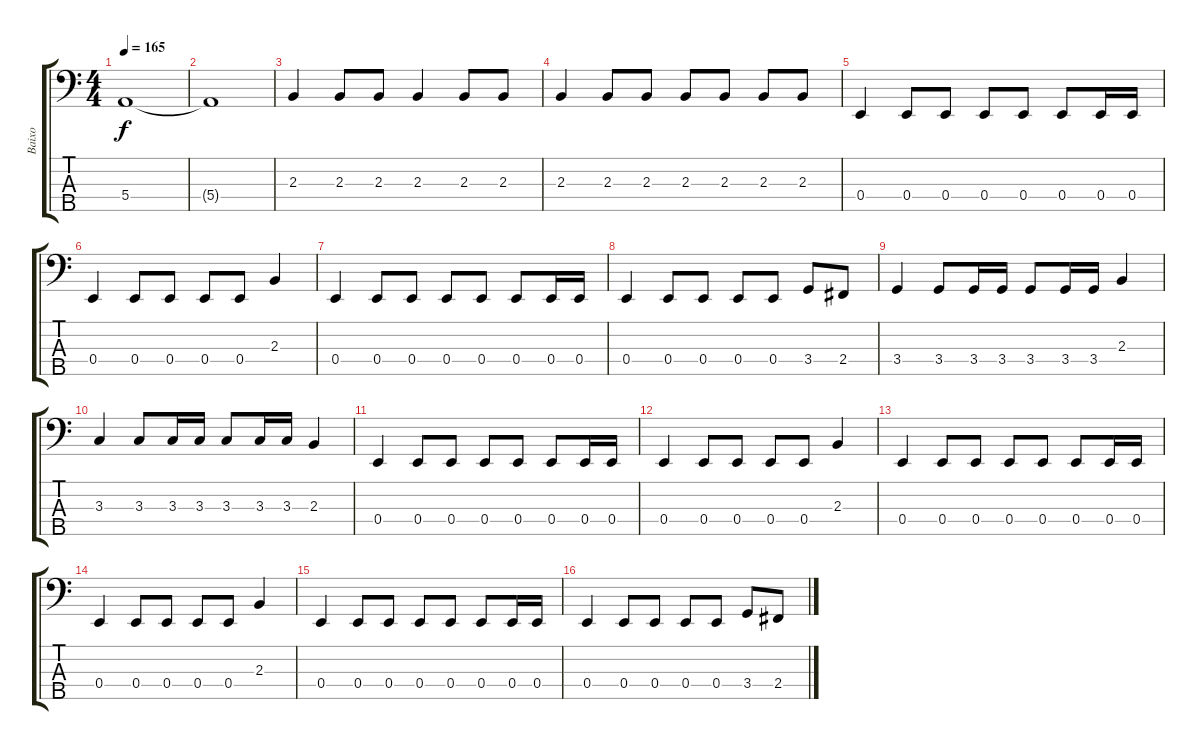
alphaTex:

\track ("Baixo" "Baixo") {instrument electricbassfinger}
\staff {score tabs}
\tuning (G2 D2 A1 E1 B0) {hide}
\ts (4 4)
\tempo 165
\clef f4
\ks c
5.4.1{dy f} |
5.4{t}.1 |
2.3.4 2.3.8 2.3.8 2.3.4 2.3.8 2.3.8 |
2.3.4 2.3.8 2.3.8 2.3.8 2.3.8 2.3.8 2.3.8 |
0.4.4 0.4.8 0.4.8 0.4.8 0.4.8 0.4.8 0.4.16 0.4.16 |
0.4.4 0.4.8 0.4.8 0.4.8 0.4.8 2.3.4 |
0.4.4 0.4.8 0.4.8 0.4.8 0.4.8 0.4.8 0.4.16 0.4.16 |
0.4.4 0.4.8 0.4.8 0.4.8 0.4.8 3.4.8 2.4.8 |
3.4.4 3.4.8 3.4.16 3.4.16 3.4.8 3.4.16 3.4.16 2.3.4 |
3.3.4 3.3.8 3.3.16 3.3.16 3.3.8 3.3.16 3.3.16 2.3.4 |
0.4.4 0.4.8 0.4.8 0.4.8 0.4.8 0.4.8 0.4.16 0.4.16 |
0.4.4 0.4.8 0.4.8 0.4.8 0.4.8 2.3.4 |
0.4.4 0.4.8 0.4.8 0.4.8 0.4.8 0.4.8 0.4.16 0.4.16 |
0.4.4 0.4.8 0.4.8 0.4.8 0.4.8 2.3.4 |
0.4.4 0.4.8 0.4.8 0.4.8 0.4.8 0.4.8 0.4.16 0.4.16 |
0.4.4 0.4.8 0.4.8 0.4.8 0.4.8 3.4.8 2.4.8
